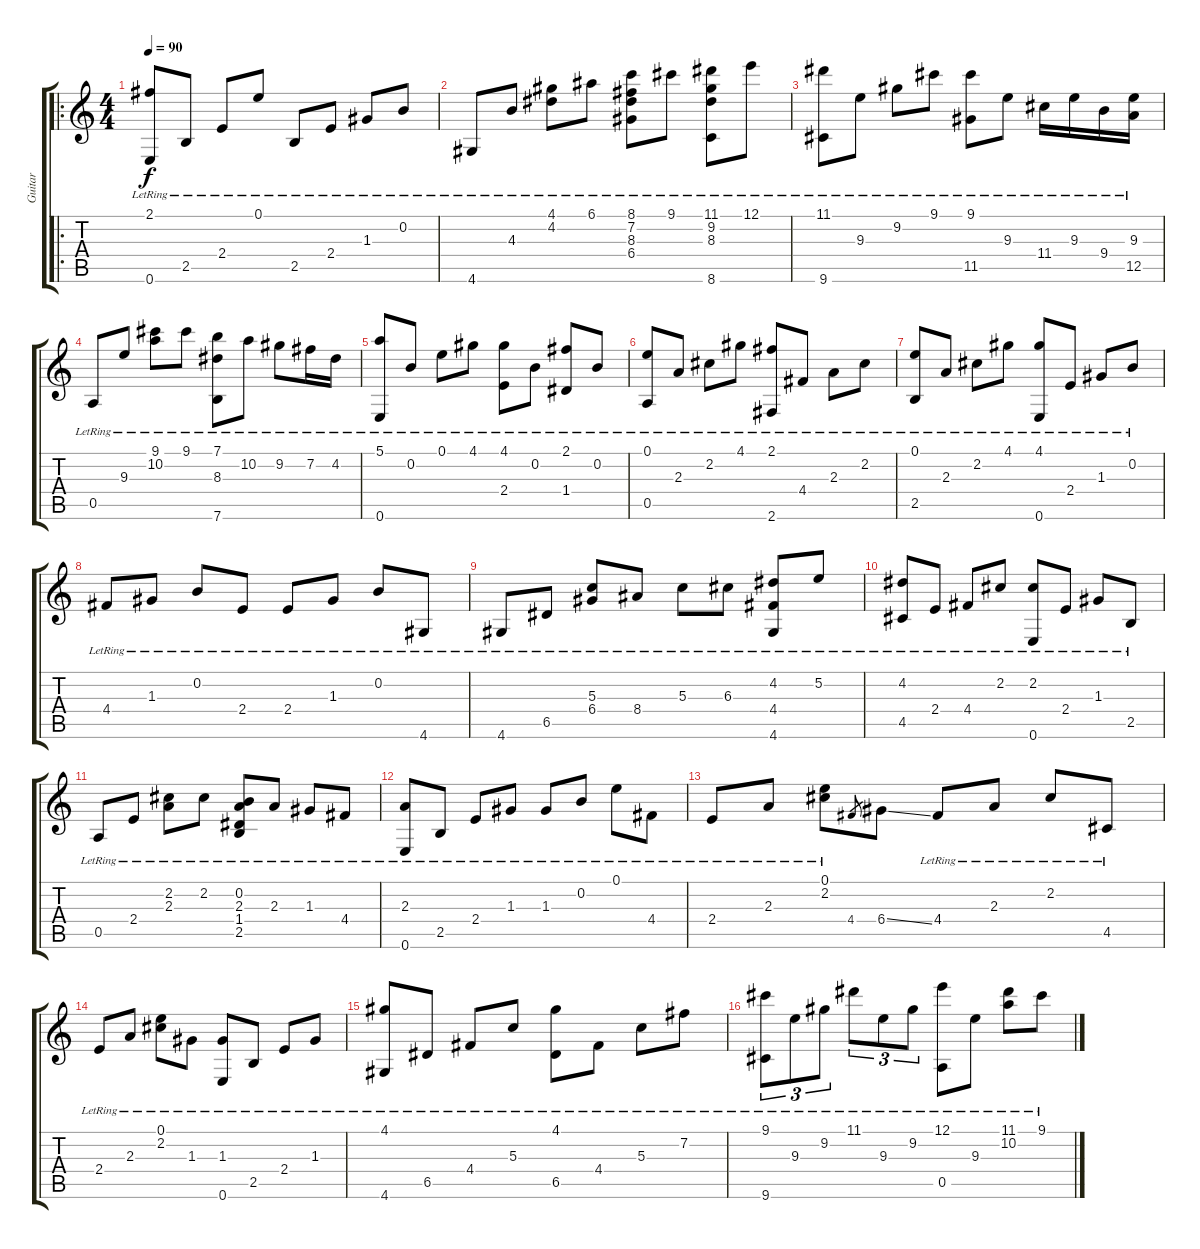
\track ("Guitar" "Guitar") {instrument acousticguitarnylon}
\staff {score tabs}
\tuning (E4 B3 G3 D3 A2 E2) {hide}
\ro
\ts (4 4)
\tempo 90
\clef g2
\ks c
(2.1{lr} 0.6{lr}).8{dy f instrument acousticguitarnylon} 2.5{lr}.8 2.4{lr}.8 0.1{lr}.8 2.5{lr}.8 2.4{lr}.8 1.3{lr}.8 0.2{lr}.8 |
4.6{lr}.8 4.3{lr}.8 (4.1{lr} 4.2{lr}).8 6.1{lr}.8 (8.1{lr} 7.2{lr} 8.3{lr} 6.4{lr}).8 9.1{lr}.8 (11.1{lr} 9.2{lr} 8.3{lr} 8.6{lr}).8 12.1{lr}.8 |
(11.1{lr} 9.6{lr}).8 9.3{lr}.8 9.2{lr}.8 9.1{lr}.8 (9.1{lr} 11.5{lr}).8 9.3{lr}.8 11.4{lr}.16 9.3{lr}.16 9.4{lr}.16 (9.3{lr} 12.5{lr}).16 |
0.5{lr}.8 9.3{lr}.8 (9.1{lr} 10.2{lr}).8 9.1{lr}.8 (7.1{lr} 8.3{lr} 7.6{lr}).8 10.2{lr}.8 9.2{lr}.8 7.2{lr}.16 4.2{lr}.16 |
(5.1{lr} 0.6{lr}).8 0.2{lr}.8 0.1{lr}.8 4.1{lr}.8 (4.1{lr} 2.4{lr}).8 0.2{lr}.8 (2.1{lr} 1.4{lr}).8 0.2{lr}.8 |
(0.1{lr} 0.5{lr}).8 2.3{lr}.8 2.2{lr}.8 4.1{lr}.8 (2.1{lr} 2.6{lr}).8 4.4{lr}.8 2.3{lr}.8 2.2{lr}.8 |
(0.1{lr} 2.5{lr}).8 2.3{lr}.8 2.2{lr}.8 4.1{lr}.8 (4.1{lr} 0.6{lr}).8 2.4{lr}.8 1.3{lr}.8 0.2{lr}.8 |
4.4{lr}.8 1.3{lr}.8 0.2{lr}.8 2.4{lr}.8 2.4{lr}.8 1.3{lr}.8 0.2{lr}.8 4.6{lr}.8 |
4.6{lr}.8 6.5{lr}.8 (5.3{lr} 6.4{lr}).8 8.4{lr}.8 5.3{lr}.8 6.3{lr}.8 (4.2{lr} 4.4{lr} 4.6{lr}).8 5.2{lr}.8 |
(4.2{lr} 4.5{lr}).8 2.4{lr}.8 4.4{lr}.8 2.2{lr}.8 (2.2{lr} 0.6{lr}).8 2.4{lr}.8 1.3{lr}.8 2.5{lr}.8 |
0.5{lr}.8 2.4{lr}.8 (2.2{lr} 2.3{lr}).8 2.2{lr}.8 (0.2{lr} 2.3{lr} 1.4{lr} 2.5{lr}).8 2.3{lr}.8 1.3{lr}.8 4.4{lr}.8 |
(2.3{lr} 0.6{lr}).8 2.5{lr}.8 2.4{lr}.8 1.3{lr}.8 1.3{lr}.8 0.2{lr}.8 0.1{lr}.8 4.4{lr}.8 |
2.4{lr}.8 2.3{lr}.8 (0.1{lr} 2.2{lr}).8 4.4.8{gr} 6.4{ss}.8 4.4{lr}.8 2.3{lr}.8 2.2{lr}.8 4.5{lr}.8 |
2.4{lr}.8 2.3{lr}.8 (0.1{lr} 2.2{lr}).8 1.3{lr}.8 (1.3{lr} 0.6{lr}).8 2.5{lr}.8 2.4{lr}.8 1.3{lr}.8 |
(4.1{lr} 4.6{lr}).8 6.5{lr}.8 4.4{lr}.8 5.3{lr}.8 (4.1{lr} 6.5{lr}).8 4.4{lr}.8 5.3{lr}.8 7.2{lr}.8 |
(9.1{lr} 9.6{lr}).8{tu (3 2)} 9.3{lr}.8{tu (3 2)} 9.2{lr}.8{tu (3 2)} 11.1{lr}.8{tu (3 2)} 9.3{lr}.8{tu (3 2)} 9.2{lr}.8{tu (3 2)} (12.1{lr} 0.5{lr}).8 9.3{lr}.8 (11.1{lr} 10.2{lr}).8 9.1{lr}.8
